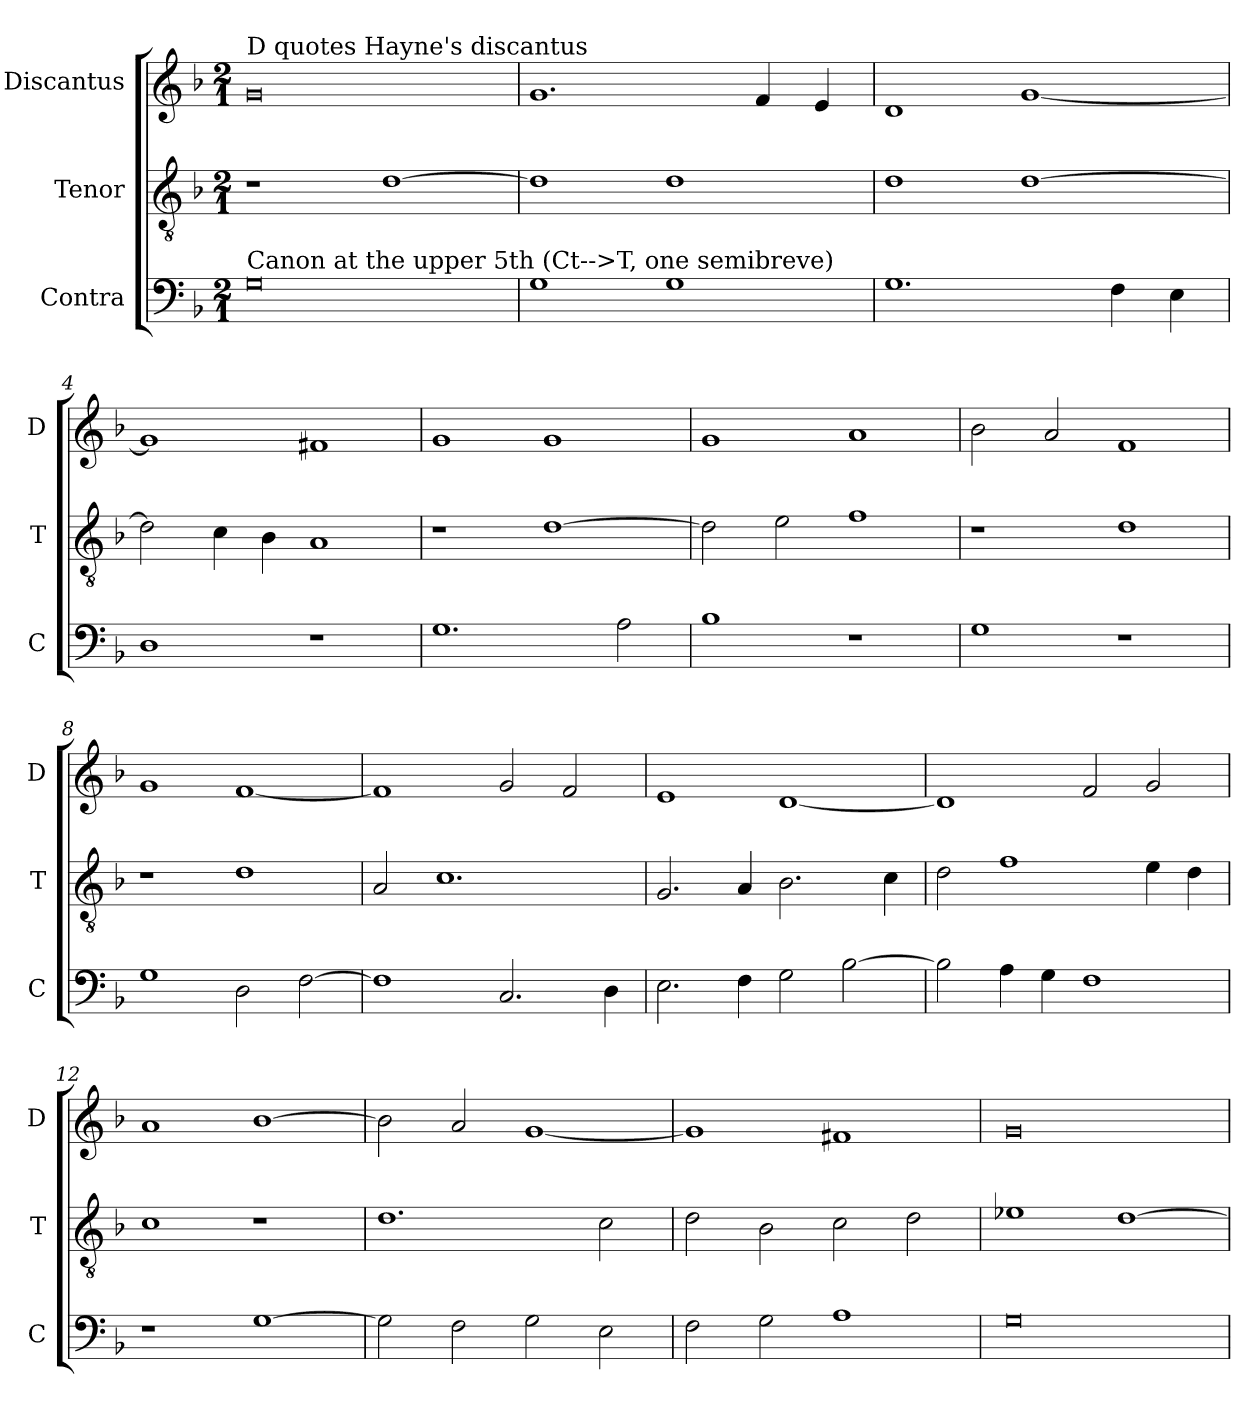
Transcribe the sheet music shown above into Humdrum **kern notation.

**kern	**kern	**kern
*part3	*part2	*part1
*staff3	*staff2	*staff1
*I"Contra	*I"Tenor	*I"Discantus
*I'C	*I'T	*I'D
*clefF4	*clefGv2	*clefG2
*k[b-]	*k[b-]	*k[b-]
*M2/1	*M2/1	*M2/1
=1	=1	=1
!	!	!LO:TX:a:t=D quotes Hayne's discantus
!LO:TX:a:t=Canon at the upper 5th (Ct-->T, one semibreve)	!	!
0G	1r	0g
.	[1d	.
=2	=2	=2
1G	1d]	1.g
1G	1d	.
.	.	4f/
.	.	4e/
=3	=3	=3
1.G	1d	1d
.	[1d	[1g
4F\	.	.
4E\	.	.
=4	=4	=4
1D	2d\]	1g]
.	4c\	.
.	4B-\	.
1r	1A	1f#X
=5	=5	=5
1.G	1r	1g
.	[1d	1g
2A\	.	.
=6	=6	=6
1B-	2d\]	1g
.	2e\	.
1r	1f	1a
=7	=7	=7
1G	1r	2b-\
.	.	2a/
1r	1d	1f
=8	=8	=8
1G	1r	1g
2D\	1d	[1f
[2F\	.	.
=9	=9	=9
1F]	2A/	1f]
.	1.c	.
2.C/	.	2g/
.	.	2f/
4D\	.	.
=10	=10	=10
2.E\	2.G/	1e
4F\	4A/	.
2G\	2.B-\	[1d
[2B-\	.	.
.	4c\	.
=11	=11	=11
2B-\]	2d\	1d]
4A\	1f	.
4G\	.	.
1F	.	2f/
.	4e\	2g/
.	4d\	.
=12	=12	=12
1r	1c	1a
[1G	1r	[1b-
=13	=13	=13
2G\]	1.d	2b-\]
2F\	.	2a/
2G\	.	[1g
2E\	2c\	.
=14	=14	=14
2F\	2d\	1g]
2G\	2B-\	.
1A	2c\	1f#X
.	2d\	.
=15	=15	=15
0G	1e-X	0g
.	[1d	.
=	=	=
*-	*-	*-
